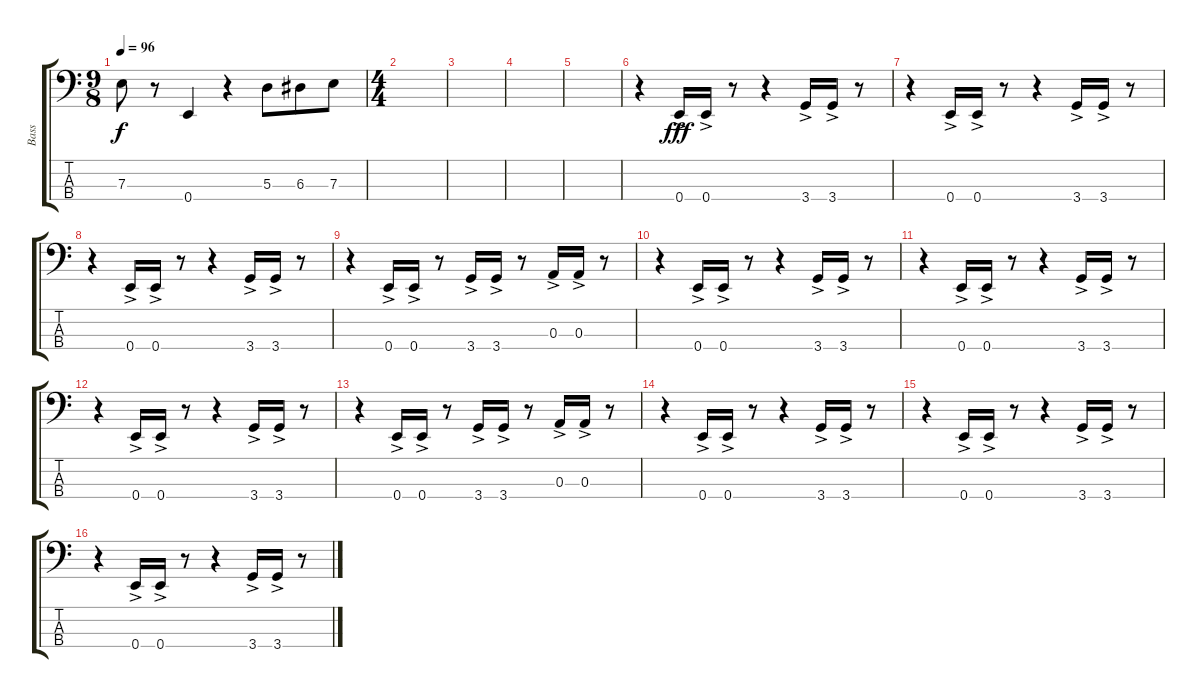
\track ("Bass" "Bass") {instrument electricbasspick}
\staff {score tabs}
\tuning (G2 D2 A1 E1) {hide}
\ts (9 8)
\tempo 96
\clef f4
\ks c
7.3.8{dy f} r.8 0.4.4 r.4 5.3.8 6.3.8 7.3.8 |
\ts (4 4)
|
|
|
|
r.4 0.4{ac}.16{dy fff} 0.4{ac}.16 r.8 r.4 3.4{ac}.16 3.4{ac}.16 r.8 |
r.4 0.4{ac}.16 0.4{ac}.16 r.8 r.4 3.4{ac}.16 3.4{ac}.16 r.8 |
r.4 0.4{ac}.16 0.4{ac}.16 r.8 r.4 3.4{ac}.16 3.4{ac}.16 r.8 |
r.4 0.4{ac}.16 0.4{ac}.16 r.8 3.4{ac}.16 3.4{ac}.16 r.8 0.3{ac}.16 0.3{ac}.16 r.8 |
r.4 0.4{ac}.16 0.4{ac}.16 r.8 r.4 3.4{ac}.16 3.4{ac}.16 r.8 |
r.4 0.4{ac}.16 0.4{ac}.16 r.8 r.4 3.4{ac}.16 3.4{ac}.16 r.8 |
r.4 0.4{ac}.16 0.4{ac}.16 r.8 r.4 3.4{ac}.16 3.4{ac}.16 r.8 |
r.4 0.4{ac}.16 0.4{ac}.16 r.8 3.4{ac}.16 3.4{ac}.16 r.8 0.3{ac}.16 0.3{ac}.16 r.8 |
r.4 0.4{ac}.16 0.4{ac}.16 r.8 r.4 3.4{ac}.16 3.4{ac}.16 r.8 |
r.4 0.4{ac}.16 0.4{ac}.16 r.8 r.4 3.4{ac}.16 3.4{ac}.16 r.8 |
r.4 0.4{ac}.16 0.4{ac}.16 r.8 r.4 3.4{ac}.16 3.4{ac}.16 r.8
